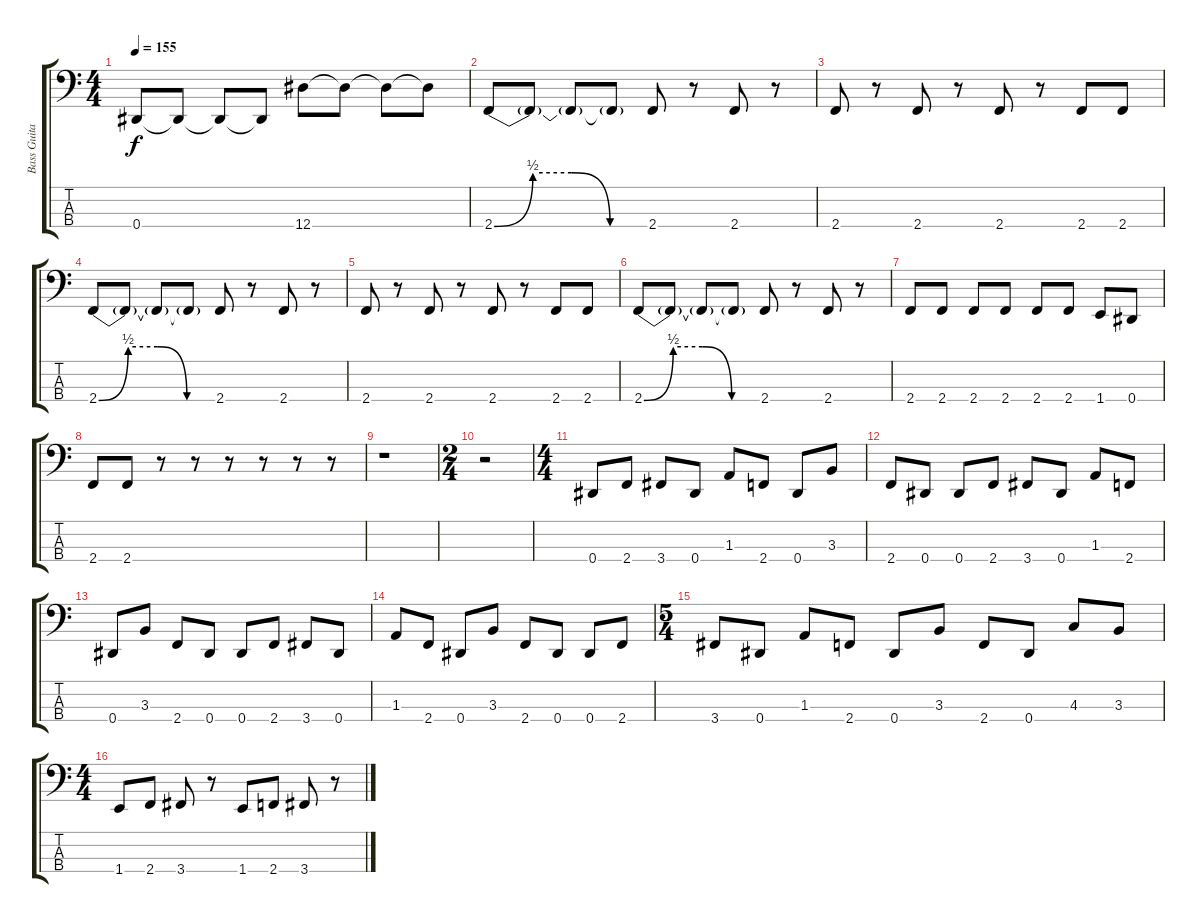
\track ("Bass Guitar-Jeff Pilson" "Bass Guita") {instrument electricbasspick}
\staff {score tabs}
\tuning (Gb2 Db2 Ab1 Eb1) {hide}
\ts (4 4)
\tempo 155
\clef f4
\ks c
0.4{t}.8{dy f} 0.4{t}.8 0.4{t}.8 0.4{t}.8 12.4.8 12.4{t}.8 12.4{t}.8 12.4{t}.8 |
2.4{be (custom 0 0 15 2 30 2 45 0 60 0)}.8 2.4{t}.8 2.4{t}.8 2.4{t}.8 2.4.8 r.8 2.4.8 r.8 |
2.4.8 r.8 2.4.8 r.8 2.4.8 r.8 2.4.8 2.4.8 |
2.4{be (custom 0 0 15 2 30 2 45 0 60 0)}.8 2.4{t}.8 2.4{t}.8 2.4{t}.8 2.4.8 r.8 2.4.8 r.8 |
2.4.8 r.8 2.4.8 r.8 2.4.8 r.8 2.4.8 2.4.8 |
2.4{be (custom 0 0 15 2 30 2 45 0 60 0)}.8 2.4{t}.8 2.4{t}.8 2.4{t}.8 2.4.8 r.8 2.4.8 r.8 |
2.4.8 2.4.8 2.4.8 2.4.8 2.4.8 2.4.8 1.4.8 0.4.8 |
2.4.8 2.4.8 r.8 r.8 r.8 r.8 r.8 r.8 |
r.1 |
\ts (2 4)
r.2 |
\ts (4 4)
0.4.8 2.4.8 3.4.8 0.4.8 1.3.8 2.4.8 0.4.8 3.3.8 |
2.4.8 0.4.8 0.4.8 2.4.8 3.4.8 0.4.8 1.3.8 2.4.8 |
0.4.8 3.3.8 2.4.8 0.4.8 0.4.8 2.4.8 3.4.8 0.4.8 |
1.3.8 2.4.8 0.4.8 3.3.8 2.4.8 0.4.8 0.4.8 2.4.8 |
\ts (5 4)
3.4.8 0.4.8 1.3.8 2.4.8 0.4.8 3.3.8 2.4.8 0.4.8 4.3.8 3.3.8 |
\ts (4 4)
1.4.8 2.4.8 3.4.8 r.8 1.4.8 2.4.8 3.4.8 r.8
